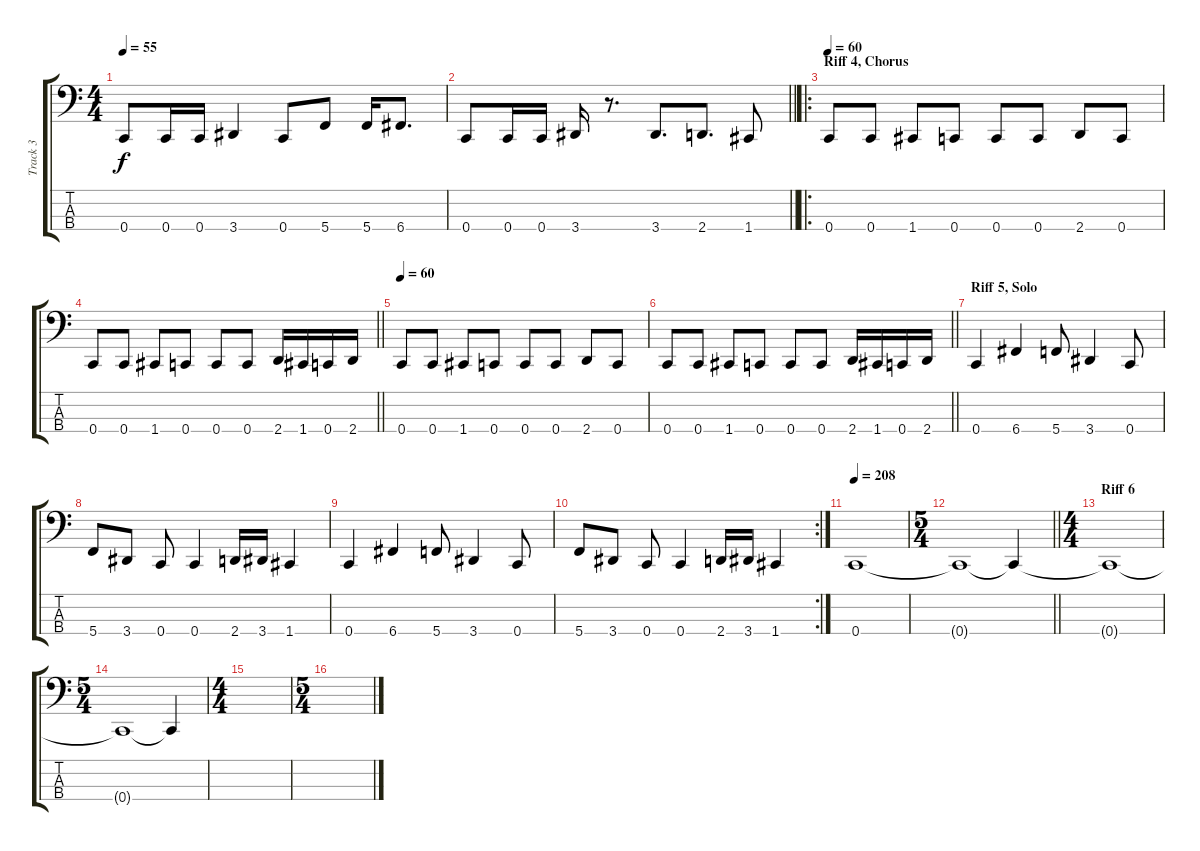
\track ("Track 3" "Track 3") {instrument electricbassfinger}
\staff {score tabs}
\tuning (Eb2 Bb1 F1 C1) {hide}
\ts (4 4)
\tempo 55
\clef f4
\ks c
0.4.8{dy f} 0.4.16 0.4.16 3.4.4 0.4.8 5.4.8 5.4.16 6.4.8{d} |
\barLineRight lightlight
0.4.8 0.4.16 0.4.16 3.4.16 r.8{d} 3.4.8{d} 2.4.8{d} 1.4.8 |
\ro
\section ("" "Riff 4, Chorus")
\tempo 60
0.4.8 0.4.8 1.4.8 0.4.8 0.4.8 0.4.8 2.4.8 0.4.8 |
\barLineRight lightlight
0.4.8 0.4.8 1.4.8 0.4.8 0.4.8 0.4.8 2.4.16 1.4.16 0.4.16 2.4.16 |
\tempo 60
0.4.8 0.4.8 1.4.8 0.4.8 0.4.8 0.4.8 2.4.8 0.4.8 |
\barLineRight lightlight
0.4.8 0.4.8 1.4.8 0.4.8 0.4.8 0.4.8 2.4.16 1.4.16 0.4.16 2.4.16 |
\section ("" "Riff 5, Solo")
0.4.4 6.4.4 5.4.8 3.4.4 0.4.8 |
5.4.8 3.4.8 0.4.8 0.4.4 2.4.16 3.4.16 1.4.4 |
0.4.4 6.4.4 5.4.8 3.4.4 0.4.8 |
\rc 2
5.4.8 3.4.8 0.4.8 0.4.4 2.4.16 3.4.16 1.4.4 |
\tempo 208
0.4.1 |
\ts (5 4)
\barLineRight lightlight
0.4{t}.1 0.4{t}.4 |
\ts (4 4)
\section ("" "Riff 6")
0.4{t}.1 |
\ts (5 4)
0.4{t}.1 0.4{t}.4 |
\ts (4 4)
|
\ts (5 4)
